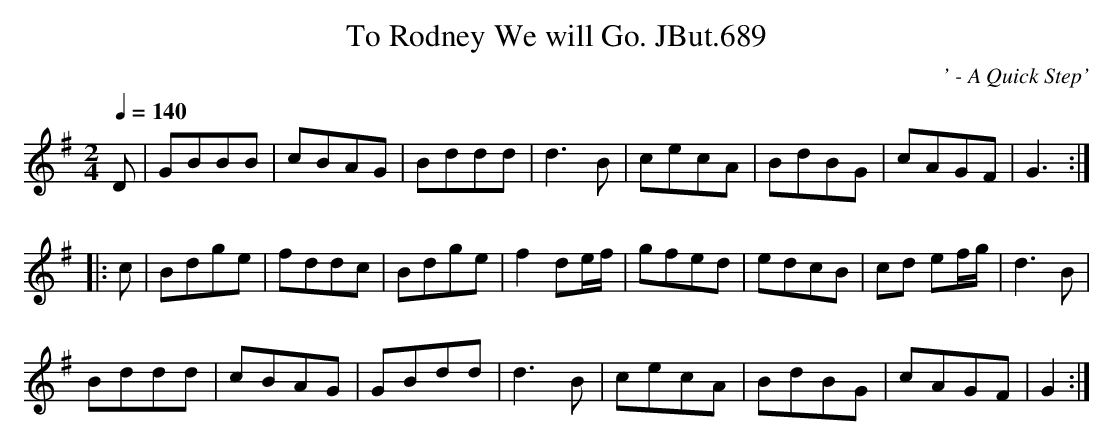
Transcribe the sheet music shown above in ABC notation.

X:1
T:To Rodney We will Go. JBut.689
C:' - A Quick Step'
M:2/4
L:1/8
Q:1/4=140
K:G
D|GBBB|cBAG|Bddd|d3B|\
cecA|BdBG|cAGF|G3:|
|:c|Bdge|fddc|Bdge|f2 de/f/|\
gfed|edcB|cd ef/g/|d3B|
Bddd|cBAG|GBdd|d3B|\
cecA|BdBG|cAGF|G2:|
